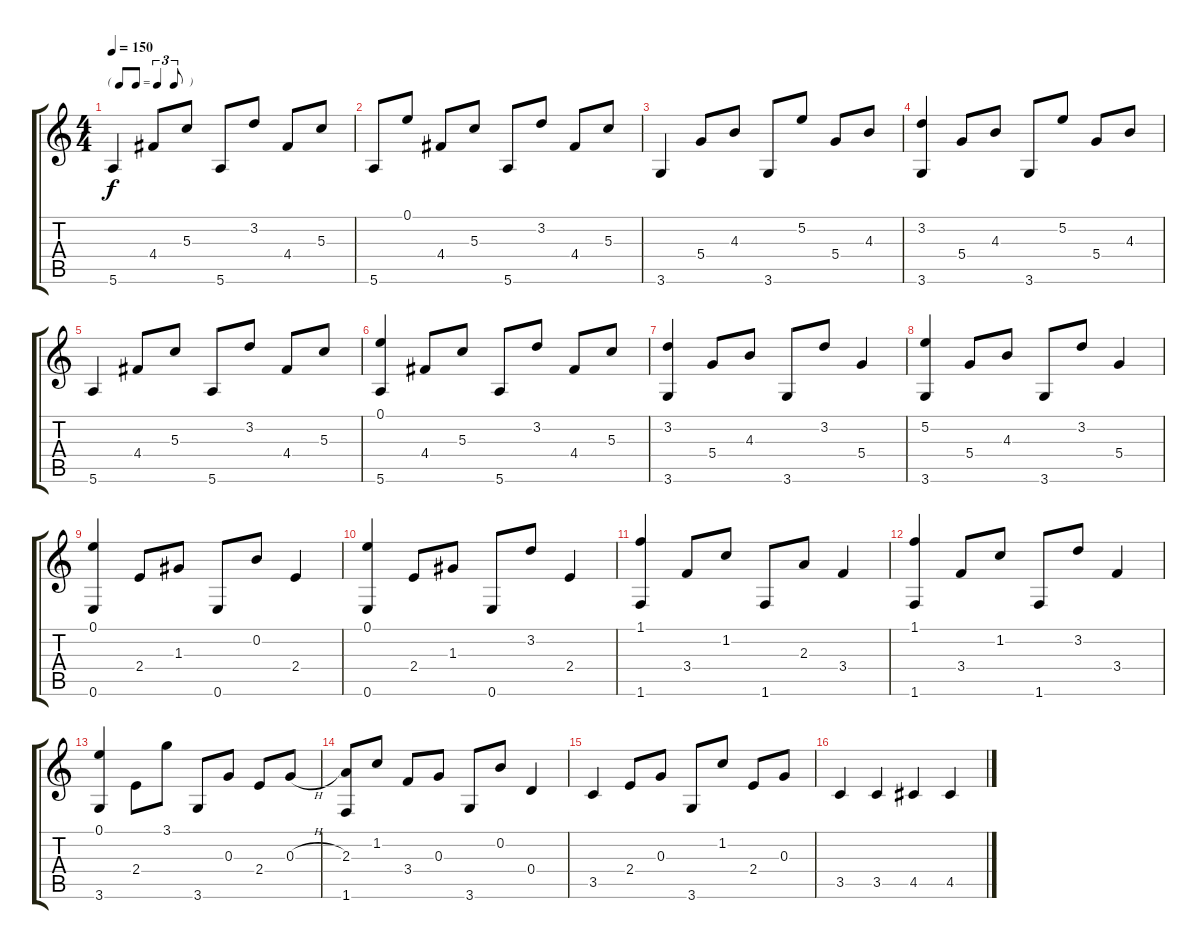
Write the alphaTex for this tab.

\track "" {instrument acousticguitarnylon}
\staff {score tabs}
\tuning (E4 B3 G3 D3 A2 E2) {hide}
\ts (4 4)
\tf triplet8th
\tempo 150
\clef g2
\ks c
5.6.4{dy f instrument acousticguitarnylon} 4.4.8 5.3.8 5.6.8 3.2.8 4.4.8 5.3.8 |
5.6.8 0.1.8 4.4.8 5.3.8 5.6.8 3.2.8 4.4.8 5.3.8 |
3.6.4 5.4.8 4.3.8 3.6.8 5.2.8 5.4.8 4.3.8 |
(3.2 3.6).4 5.4.8 4.3.8 3.6.8 5.2.8 5.4.8 4.3.8 |
5.6.4 4.4.8 5.3.8 5.6.8 3.2.8 4.4.8 5.3.8 |
(0.1 5.6).4 4.4.8 5.3.8 5.6.8 3.2.8 4.4.8 5.3.8 |
(3.2 3.6).4 5.4.8 4.3.8 3.6.8 3.2.8 5.4.4 |
(5.2 3.6).4 5.4.8 4.3.8 3.6.8 3.2.8 5.4.4 |
(0.1 0.6).4 2.4.8 1.3.8 0.6.8 0.2.8 2.4.4 |
(0.1 0.6).4 2.4.8 1.3.8 0.6.8 3.2.8 2.4.4 |
(1.1 1.6).4 3.4.8 1.2.8 1.6.8 2.3.8 3.4.4 |
(1.1 1.6).4 3.4.8 1.2.8 1.6.8 3.2.8 3.4.4 |
(0.1 3.6).4 2.4.8 3.1.8 3.6.8 0.3.8 2.4.8 0.3{h}.8 |
(2.3 1.6).8 1.2.8 3.4.8 0.3.8 3.6.8 0.2.8 0.4.4 |
3.5.4 2.4.8 0.3.8 3.6.8 1.2.8 2.4.8 0.3.8 |
3.5.4 3.5.4 4.5.4 4.5.4
